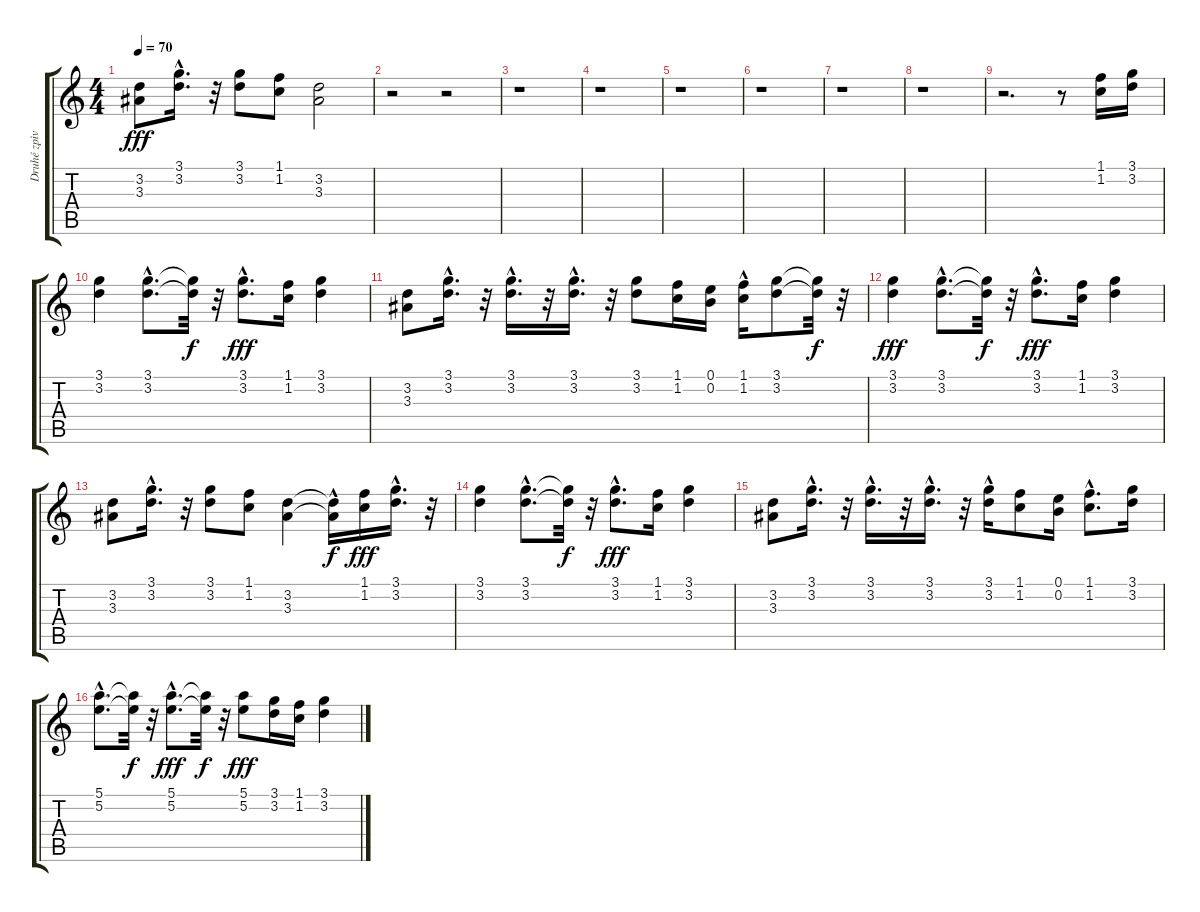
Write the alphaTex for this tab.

\track ("Druhé zpìvy" "Druhé zpìv") {instrument choiraahs}
\staff {score tabs}
\tuning (E5 B4 G4 D4 A3 E3) {hide}
\ts (4 4)
\tempo 70
\clef g2
\ks c
(3.2 3.3).8{dy fff} (3.1{hac} 3.2{hac}).16{d} r.32 (3.1 3.2).8 (1.1 1.2).8 (3.2 3.3).2 |
r.2 r.2 |
r.1 |
r.1 |
r.1 |
r.1 |
r.1 |
r.1 |
r.2{d} r.8 (1.1 1.2).16 (3.1 3.2).16 |
(3.1 3.2).4 (3.1{hac} 3.2{hac}).8{d} (3.1{t} 3.2{t}).32{dy f} r.32 (3.1{hac} 3.2{hac}).8{d dy fff} (1.1 1.2).16 (3.1 3.2).4 |
(3.2 3.3).8 (3.1{hac} 3.2{hac}).16{d} r.32 (3.1{hac} 3.2{hac}).16{d} r.32 (3.1{hac} 3.2{hac}).16{d} r.32 (3.1 3.2).8 (1.1 1.2).16 (0.1 0.2).16 (1.1{hac} 1.2).16 (3.1 3.2).8 (3.1{t} 3.2{t}).32{dy f} r.32 |
(3.1 3.2).4{dy fff} (3.1{hac} 3.2{hac}).8{d} (3.1{t} 3.2{t}).32{dy f} r.32 (3.1{hac} 3.2{hac}).8{d dy fff} (1.1 1.2).16 (3.1 3.2).4 |
(3.2 3.3).8 (3.1{hac} 3.2{hac}).16{d} r.32 (3.1 3.2).8 (1.1 1.2).8 (3.2 3.3).4 (3.2{hac t} 3.3{t}).16{dy f} (1.1 1.2).16{dy fff} (3.1{hac} 3.2{hac}).16{d} r.32 |
(3.1 3.2).4 (3.1{hac} 3.2{hac}).8{d} (3.1{t} 3.2{t}).32{dy f} r.32 (3.1{hac} 3.2{hac}).8{d dy fff} (1.1 1.2).16 (3.1 3.2).4 |
(3.2 3.3).8 (3.1{hac} 3.2{hac}).16{d} r.32 (3.1{hac} 3.2{hac}).16{d} r.32 (3.1{hac} 3.2{hac}).16{d} r.32 (3.1{hac} 3.2).16 (1.1 1.2).8 (0.1 0.2).16 (1.1{hac} 1.2{hac}).8{d} (3.1 3.2).16 |
(5.1{hac} 5.2{hac}).8{d} (5.1{t} 5.2{t}).32{dy f} r.32 (5.1{hac} 5.2{hac}).8{d dy fff} (5.1{t} 5.2{t}).32{dy f} r.32 (5.1 5.2).8{dy fff} (3.1 3.2).16 (1.1 1.2).16 (3.1 3.2).4
